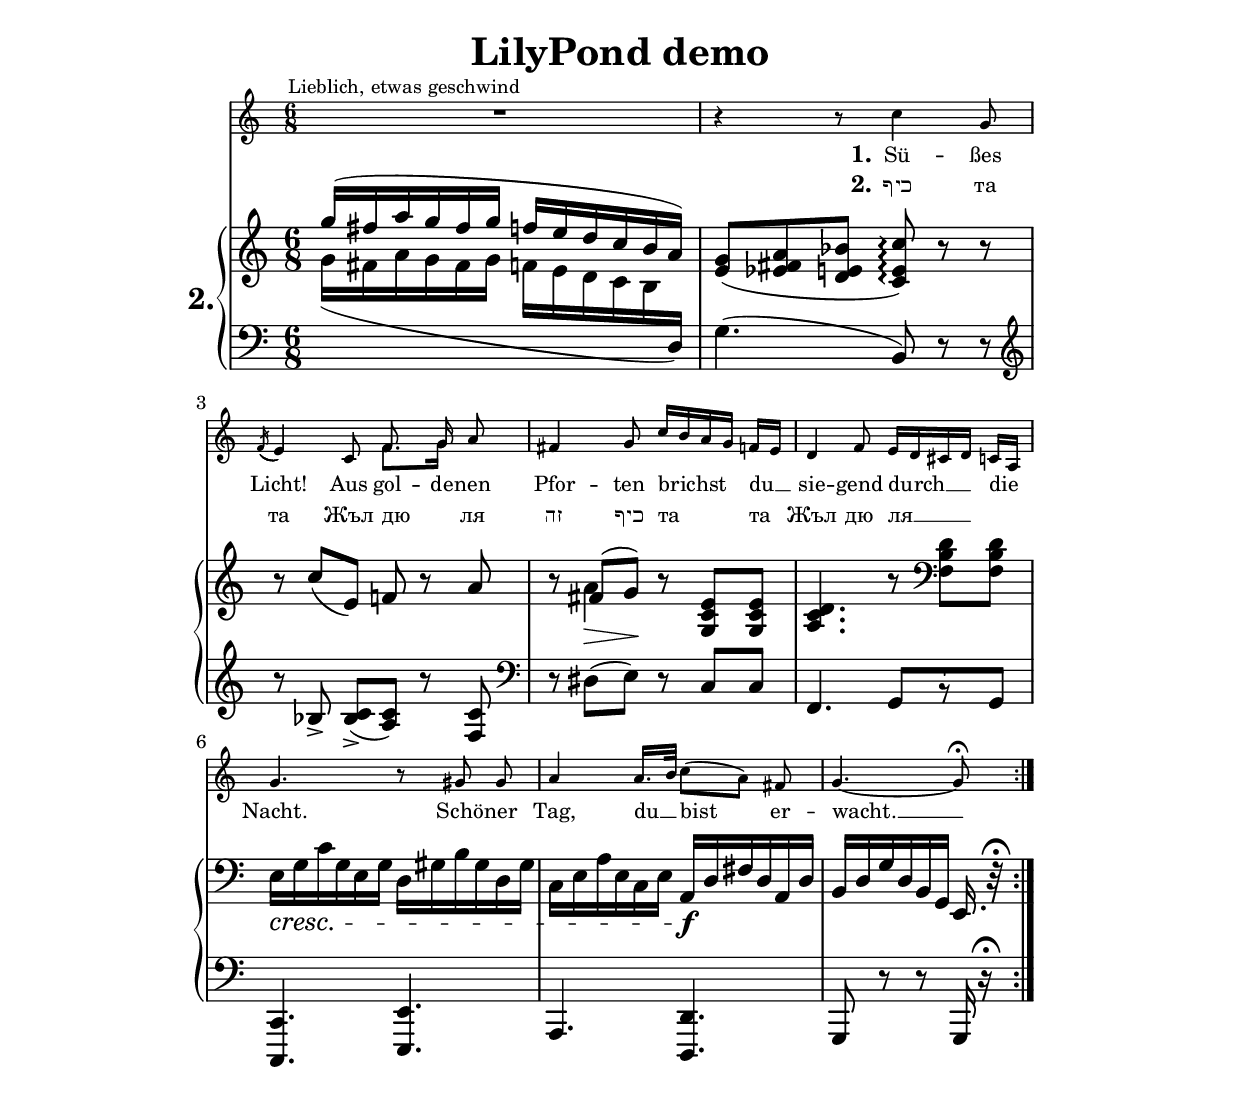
\header {
  title = "LilyPond demo"
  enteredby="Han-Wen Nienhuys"
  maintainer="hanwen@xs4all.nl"

  texidoc = "
heavily mutilated Edition Peters Morgenlied by Schubert"

}

\version "2.7.39"

ignoreMelisma =	\set ignoreMelismata = ##t
ignoreMelismaOff = \unset ignoreMelismata 

#(set-global-staff-size 21)

\paper  {
				%#(set-global-staff-size (* 5.8 mm))
  indent = #(* mm 4)
  line-width = #(* mm 140)
  interscoreline = 2.\mm
  between-system-space = 15\mm
  ragged-bottom = ##t 
}

modernAccidentals = {
  \set Staff.extraNatural =  ##f
  \set Staff.autoAccidentals =  #'(Staff (same-octave . 1) (any-octave . 0))
  \set Staff.autoCautionaries =  #'()  
}


melody =    \relative c'' \repeat volta 2 \context Voice = "singer" {
  \time 6/8
  \autoBeamOff
  s1*0^\markup {  \bigger { \hspace #-3.0 Lieblich, etwas geschwind } }
  R2.
  r4 r8 c4 g8 |
  \acciaccatura { f16( }  e4) c8
  <<
    \new Voice { \stemUp f8. g16 }
    { \stemDown f8.[ g16] } >> \stemNeutral a8 |
  fis4  g8 c16[ b a g] f[ e] |
  d4 f8
  \transpose a' e' \relative c'' { a16[ g fis! g] f![ d]  } |
  g4. r8 gis gis |
  a4 a16.[ b32] c8[( a]) fis8 |
  g4.~ g8-\fermata
}


firstVerse = \lyricmode {
  \set stanza = "1."
  
  Sü -- ßes Licht! Aus
  \ignoreMelisma
  gol --
  \ignoreMelismaOff

  de -- nen  Pfor -- ten brichst du __ | 
  sie -- gend durch __ die Nacht. Schö -- ner Tag, du __ bist er -- wacht. __ 
}

secondVerse = \lyricmode {
  \set stanza = "2."
  % いろはに
  כיף та та
  % ほへど ちり  ぬるを
  
  Жъл  дю ля זה
  
  % いろ はに
  כיף та та
  % ほへ ちり ぬる
  
  Жъл дю ля __

}

pianoRH =  \relative c''' \repeat volta 2\new Voice {
  #(set-accidental-style 'modern)
  \voiceOne
  g16( fis a g fis g f e d c b
  \oneVoice
  a ) | 
  <g e>8( <es fis a> <d e bes'> <c e c'>\arpeggio) r8 r | 
  r8 c'( e,) f r a |
  \once \override DynamicLineSpanner   #'padding =#3
  r8
  << { fis( g) } \\
     << { a4 } { s8\> s8\! } >>
   >>

  r8 <e c g>8[  <e c g>] |
  <d c a>4. r8 \clef bass  <d b f> <d b f> |
		\setTextCresc
		e,16_" "\<
		g c g e g d gis b gis d gis |
		c, e a e c e a,-\f\! d fis d a d |
		b d g  d b g e16. r32\fermata
	      }

pianoLH =  \relative c'' \repeat volta 2\new Voice {
    #(set-accidental-style 'modern)
    \voiceTwo
    g16( fis a g fis g

    f e d c b

    \change Staff = down
	\oneVoice
    d,) | 
     g4.( b,8) r r
    \clef treble \grace s16 r8 <bes'>8-> <bes c>8->([ <a c>)] r <f c'> |
    \clef bass
    r8 dis( e) r c c |
    f,4.  g8[ r8 g] |
    <c, c,>4. <e e,>4. |
    a,4. <d d,>4. |
    g,8 r r g16 r16\fermata 
    }

  \book {
    \score {
      << \time 6/8
	 \new Staff \with {
	   fontSize = #-3
	   \override StaffSymbol #'staff-space = #(magstep -3)
	 } <<
	   \context Staff #(set-accidental-style 'modern)
	   \melody >>
	 \lyricsto "singer" \new Lyrics \firstVerse
	 \lyricsto "singer" \new Lyrics \secondVerse
	 \new PianoStaff << 
	   \set PianoStaff.instrument = \markup {
	     \bold
	     \bigger\bigger\bigger\bigger
	     \huge
	     "2."
	   }
	   \context Staff = up <<
	     \pianoRH
	     \pianoLH
	   >>
	   \context Staff = down { \clef bass \skip 1*2 }
	 >> 
       >>

      \layout {
	\context {
	  \Lyrics
	  \override VerticalAxisGroup #'minimum-Y-extent = #'(-0.85 . 2.2)
	  \override LyricText #'font-size = #-1
	}
	\context {
	  \Score
	  \override Beam #'thickness = #0.55
	  \override Beam #'auto-knee-gap = #4.0
	  \override SpacingSpanner #'spacing-increment = #1.0
	  \override Stem #'stemlet-length = #0.5
	  \override Slur #'height-limit = #1.5
	}
	\context {
	  \PianoStaff
	  \override VerticalAlignment #'forced-distance = #10
	}
      }
      \midi {
	\tempo 4 = 70
      }
    }
  }

